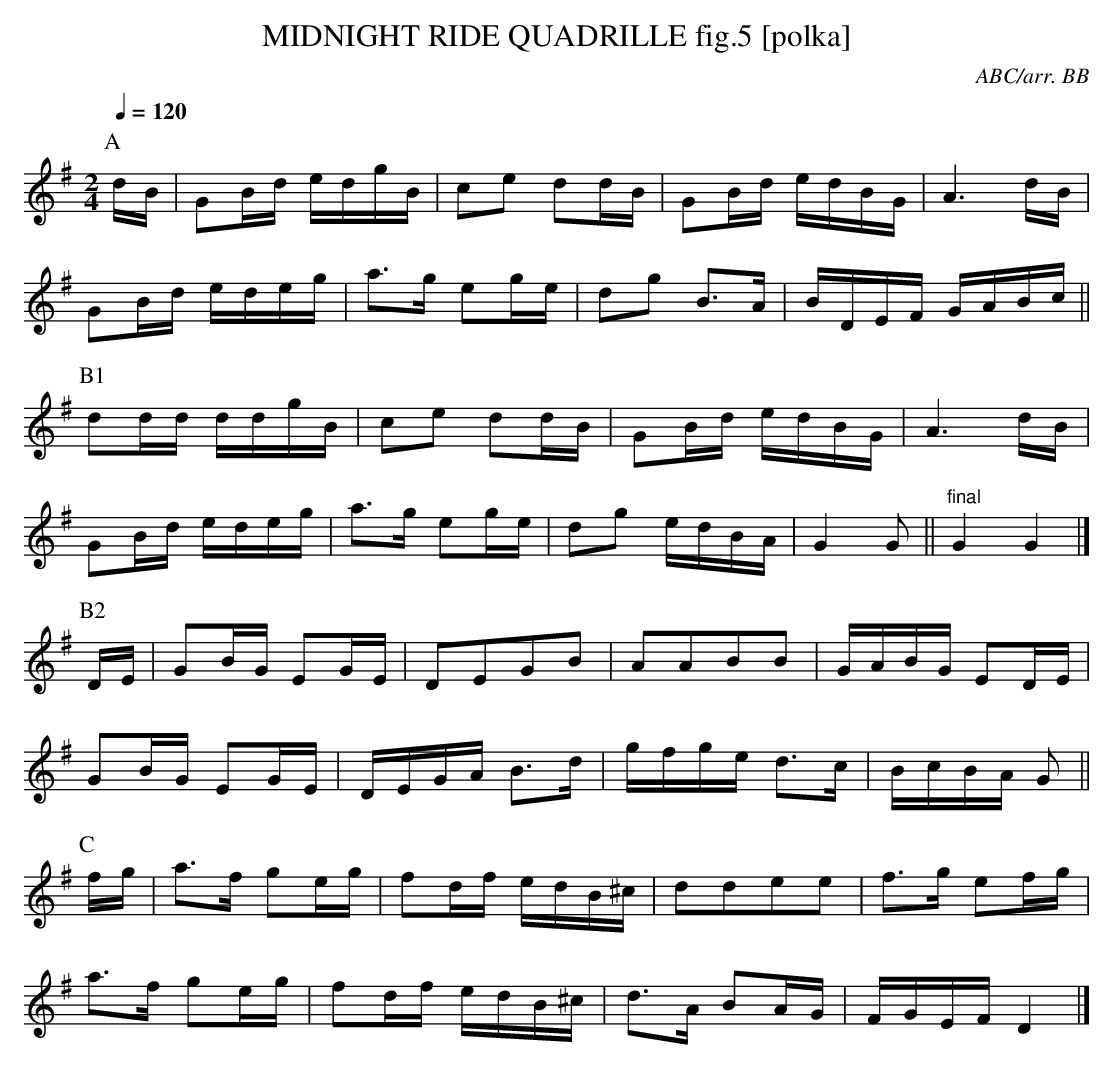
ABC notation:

X:1
T:MIDNIGHT RIDE QUADRILLE fig.5 [polka]
C:ABC/arr. BB
Q:1/4=120
L:1/8
M:2/4
K:G
P:A
d/B/|GB/d/ e/d/g/B/|ce dd/B/|GB/d/ e/d/B/G/|A3 d/B/|
GB/d/ e/d/e/g/|a>g eg/e/|dg B>A|B/D/E/F/ G/A/B/c/||
P:B1
dd/d/ d/d/g/B/|ce dd/B/|GB/d/ e/d/B/G/|A3 d/B/|
GB/d/ e/d/e/g/|a>g eg/e/|dg e/d/B/A/|G2 G||\
"final" G2G2|]
P:B2
D/E/|GB/G/ EG/E/|DEGB|AABB|G/A/B/G/ ED/E/|
GB/G/ EG/E/|D/E/G/A/ B>d|g/f/g/e/ d>c|B/c/B/A/ G||
P:C
f/g/|a>f ge/g/|fd/f/ e/d/B/^c/|ddee|f>g ef/g/|
a>f ge/g/|fd/f/ e/d/B/^c/|d>A BA/G/|F/G/E/F/ D2|]
